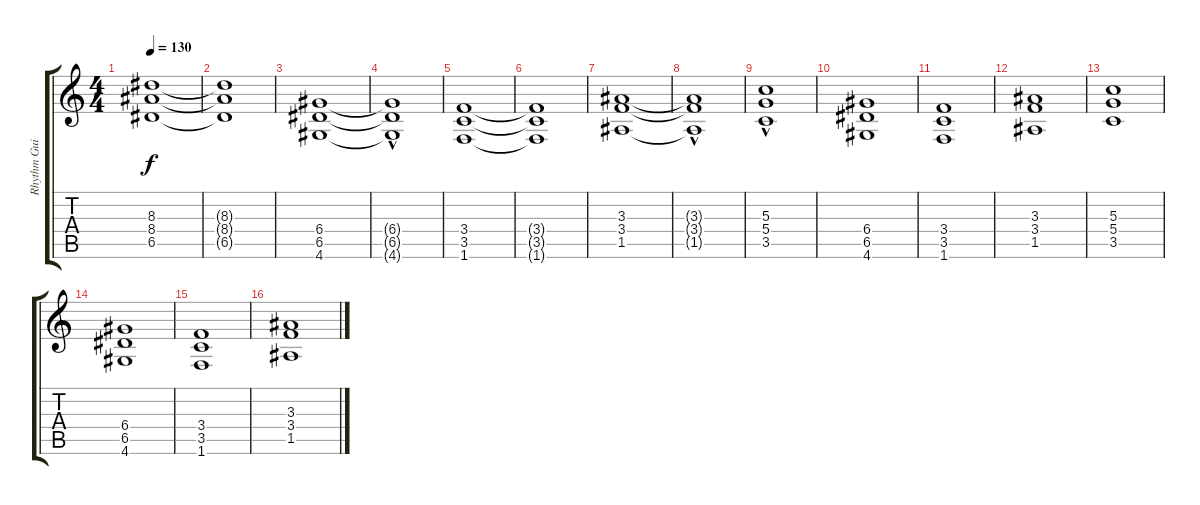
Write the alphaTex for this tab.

\track ("Rhythm Guitar" "Rhythm Gui") {instrument distortionguitar}
\staff {score tabs}
\tuning (E4 B3 G3 D3 A2 E2) {hide}
\ts (4 4)
\tempo 130
\clef g2
\ks c
(8.3 8.4 6.5).1{dy f volume 13} |
(8.3{t} 8.4{t} 6.5{t}).1 |
(6.4 6.5 4.6).1 |
(6.4{t} 6.5{t} 4.6{hac t}).1 |
(3.4 3.5 1.6).1 |
(3.4{t} 3.5{t} 1.6{t}).1 |
(3.3 3.4 1.5).1 |
(3.3{t} 3.4{hac t} 1.5{t}).1 |
(5.3{hac} 5.4 3.5).1 |
(6.4 6.5 4.6).1 |
(3.4 3.5 1.6).1 |
(3.3 3.4 1.5).1 |
(5.3 5.4 3.5).1 |
(6.4 6.5 4.6).1 |
(3.4 3.5 1.6).1 |
(3.3 3.4 1.5).1
